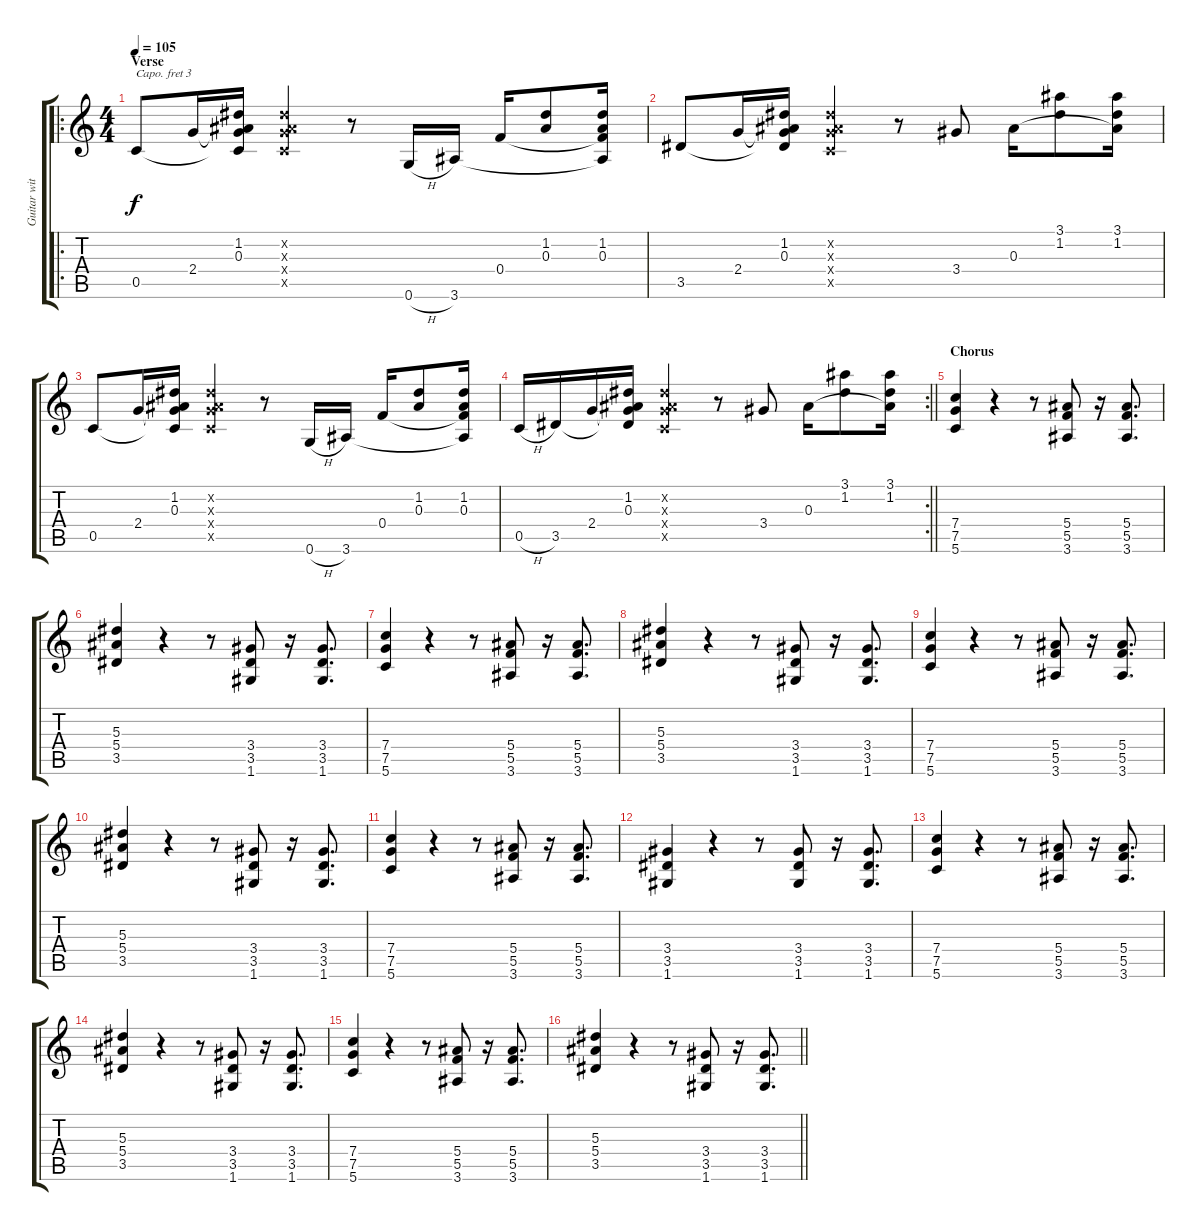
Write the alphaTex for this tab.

\track ("Guitar with capo" "Guitar wit") {instrument acousticguitarsteel}
\staff {score tabs}
\capo 3
\tuning (E4 B3 G3 D3 A2 E2) {hide}
\ro
\ts (4 4)
\section ("" "Verse")
\tempo 105
\clef g2
\ks c
0.5.8{dy f} 2.4.16 (1.2 0.3 2.4{t} 0.5{t}).16 (1.2{x} 0.3{x} 2.4{x} 0.5{x}).4 r.8 0.6{h}.16 3.6.16 0.4.16 (1.2 0.3).8 (1.2 0.3 0.4{t} 3.6{t}).16 |
3.5.8 2.4.16 (1.2 0.3 2.4{t} 3.5{t}).16 (1.2{x} 0.3{x} 2.4{x} 0.5{x}).4 r.8 3.4.8 0.3.16 (3.1 1.2).8 (3.1 1.2 0.3{t}).16 |
0.5.8 2.4.16 (1.2 0.3 2.4{t} 0.5{t}).16 (1.2{x} 0.3{x} 2.4{x} 0.5{x}).4 r.8 0.6{h}.16 3.6.16 0.4.16 (1.2 0.3).8 (1.2 0.3 0.4{t} 3.6{t}).16 |
\rc 2
\barLineRight lightlight
0.5{h}.16 3.5.16 2.4.16 (1.2 0.3 2.4{t} 3.5{t}).16 (1.2{x} 0.3{x} 2.4{x} 0.5{x}).4 r.8 3.4.8 0.3.16 (3.1 1.2).8 (3.1 1.2 0.3{t}).16 |
\section ("" "Chorus")
(7.4 7.5 5.6).4 r.4 r.8 (5.4 5.5 3.6).8 r.16 (5.4 5.5 3.6).8{d} |
(5.3 5.4 3.5).4 r.4 r.8 (3.4 3.5 1.6).8 r.16 (3.4 3.5 1.6).8{d} |
(7.4 7.5 5.6).4 r.4 r.8 (5.4 5.5 3.6).8 r.16 (5.4 5.5 3.6).8{d} |
(5.3 5.4 3.5).4 r.4 r.8 (3.4 3.5 1.6).8 r.16 (3.4 3.5 1.6).8{d} |
(7.4 7.5 5.6).4 r.4 r.8 (5.4 5.5 3.6).8 r.16 (5.4 5.5 3.6).8{d} |
(5.3 5.4 3.5).4 r.4 r.8 (3.4 3.5 1.6).8 r.16 (3.4 3.5 1.6).8{d} |
(7.4 7.5 5.6).4 r.4 r.8 (5.4 5.5 3.6).8 r.16 (5.4 5.5 3.6).8{d} |
(3.4 3.5 1.6).4 r.4 r.8 (3.4 3.5 1.6).8 r.16 (3.4 3.5 1.6).8{d} |
(7.4 7.5 5.6).4 r.4 r.8 (5.4 5.5 3.6).8 r.16 (5.4 5.5 3.6).8{d} |
(5.3 5.4 3.5).4 r.4 r.8 (3.4 3.5 1.6).8 r.16 (3.4 3.5 1.6).8{d} |
(7.4 7.5 5.6).4 r.4 r.8 (5.4 5.5 3.6).8 r.16 (5.4 5.5 3.6).8{d} |
\barLineRight lightlight
(5.3 5.4 3.5).4 r.4 r.8 (3.4 3.5 1.6).8 r.16 (3.4 3.5 1.6).8{d}
